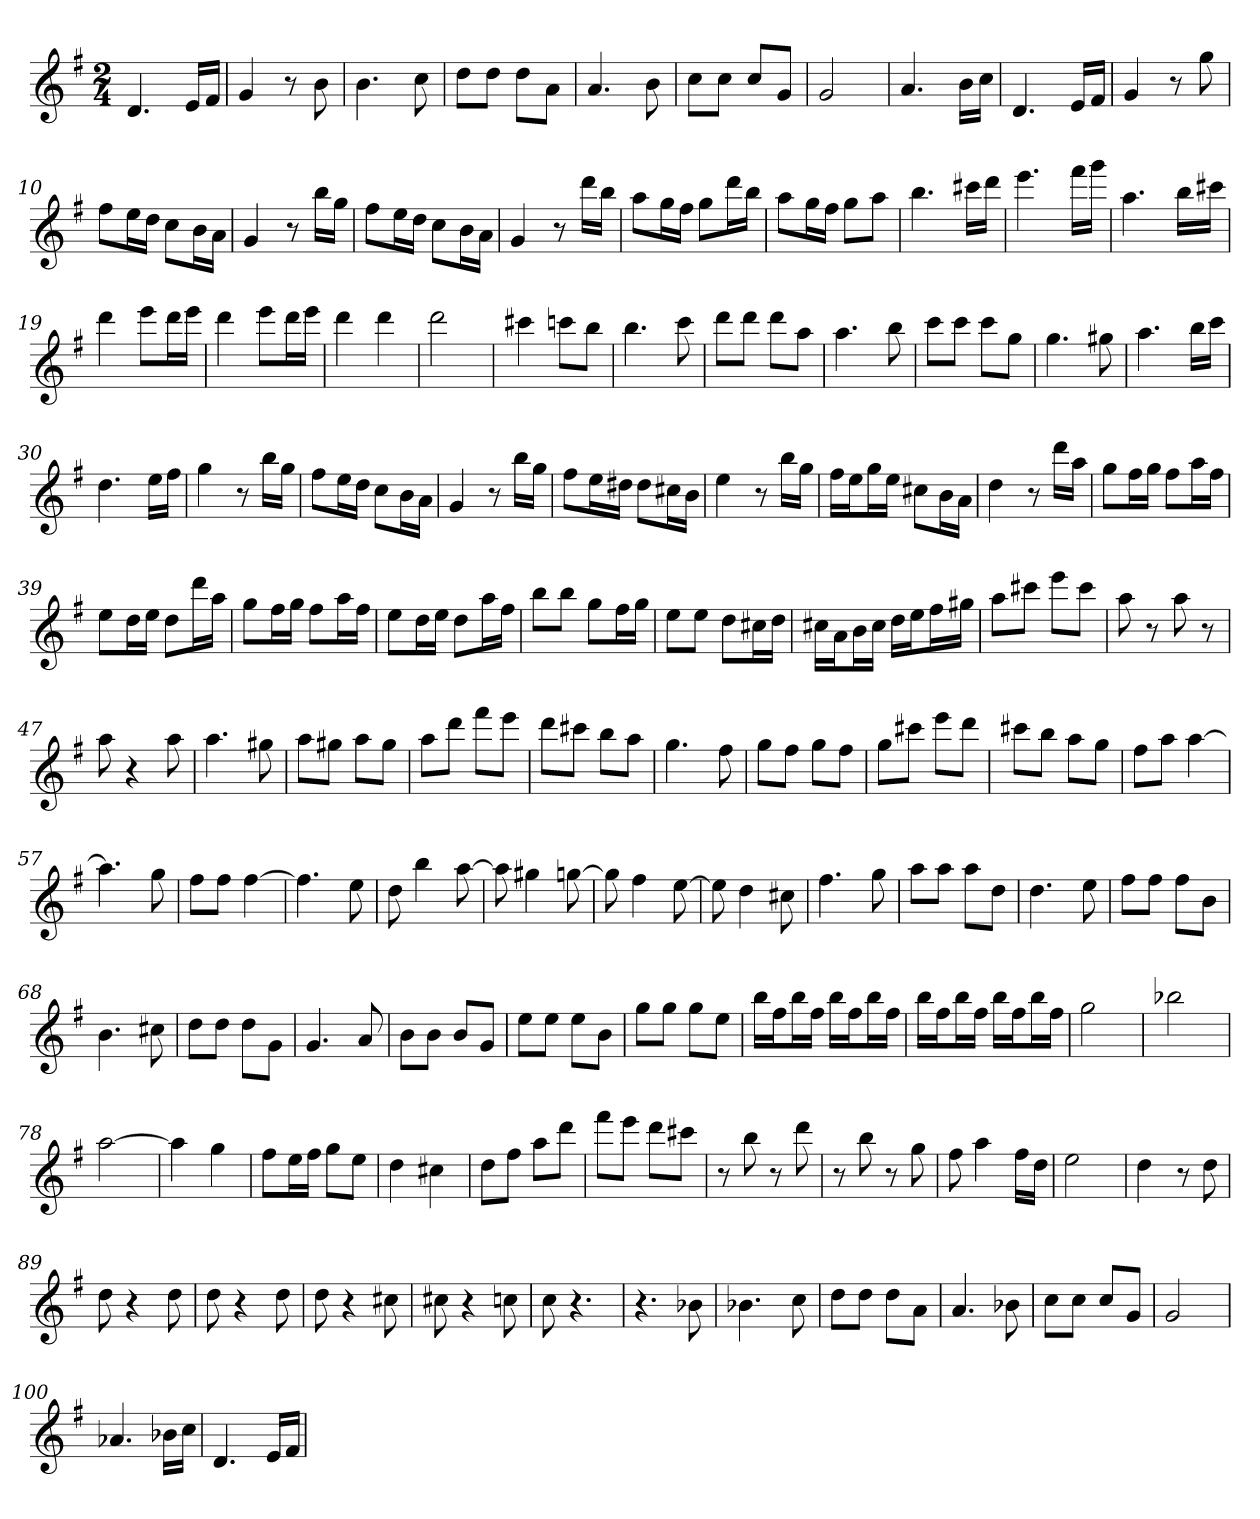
**kern
*part1
*staff1
*k[f#]
*G:
*M2/4
=
4.d
16eLL
16f#JJ
=1
4g
8r
8b
=2
4.b
8cc
=3
8ddL
8ddJ
8ddL
8aJ
=4
4.a
8b
=5
8ccL
8ccJ
8ccL
8gJ
=6
2g
=7
4.a
16bLL
16ccJJ
=8
4.d
16eLL
16f#JJ
=9
4g
8r
8gg
=10
8ff#L
16eeL
16ddJJ
8ccL
16bL
16aJJ
=11
4g
8r
16bbLL
16ggJJ
=12
8ff#L
16eeL
16ddJJ
8ccL
16bL
16aJJ
=13
4g
8r
16dddLL
16bbJJ
=14
8aaL
16ggL
16ff#JJ
8ggL
16dddL
16bbJJ
=15
8aaL
16ggL
16ff#JJ
8ggL
8aaJ
=16
4.bb
16ccc#XLL
16dddJJ
=17
4.eee
16fff#LL
16gggJJ
=18
4.aa
16bbLL
16ccc#XJJ
=19
4ddd
8eeeL
16dddL
16eeeJJ
=20
4ddd
8eeeL
16dddL
16eeeJJ
=21
4ddd
4ddd
=22
2ddd
=23
4ccc#X
8cccnL
8bbJ
=24
4.bb
8ccc
=25
8dddL
8dddJ
8dddL
8aaJ
=26
4.aa
8bb
=27
8cccL
8cccJ
8cccL
8ggJ
=28
4.gg
8gg#X
=29
4.aa
16bbLL
16cccJJ
=30
4.dd
16eeLL
16ff#JJ
=31
4gg
8r
16bbLL
16ggJJ
=32
8ff#L
16eeL
16ddJJ
8ccL
16bL
16aJJ
=33
4g
8r
16bbLL
16ggJJ
=34
8ff#L
16eeL
16dd#XJJ
8dd#L
16cc#XL
16bJJ
=35
4ee
8r
16bbLL
16ggJJ
=36
16ff#LL
16eeJ
16ggL
16eeJJ
8cc#XL
16bL
16aJJ
=37
4dd
8r
16dddLL
16aaJJ
=38
8ggL
16ff#L
16ggJJ
8ff#L
16aaL
16ff#JJ
=39
8eeL
16ddL
16eeJJ
8ddL
16dddL
16aaJJ
=40
8ggL
16ff#L
16ggJJ
8ff#L
16aaL
16ff#JJ
=41
8eeL
16ddL
16eeJJ
8ddL
16aaL
16ff#JJ
=42
8bbL
8bbJ
8ggL
16ff#L
16ggJJ
=43
8eeL
8eeJ
8ddL
16cc#XL
16ddJJ
=44
16cc#XLL
16aJ
16bL
16cc#JJ
16ddLL
16eeJ
16ff#L
16gg#XJJ
=45
8aaL
8ccc#XJ
8eeeL
8ccc#J
=46
8aa
8r
8aa
8r
=47
8aa
4r
8aa
=48
4.aa
8gg#X
=49
8aaL
8gg#XJ
8aaL
8gg#J
=50
8aaL
8dddJ
8fff#L
8eeeJ
=51
8dddL
8ccc#XJ
8bbL
8aaJ
=52
4.gg
8ff#
=53
8ggL
8ff#J
8ggL
8ff#J
=54
8ggL
8ccc#XJ
8eeeL
8dddJ
=55
8ccc#XL
8bbJ
8aaL
8ggJ
=56
8ff#L
8aaJ
[4aa
=57
4.aa]
8gg
=58
8ff#L
8ff#J
[4ff#
=59
4.ff#]
8ee
=60
8dd
4bb
[8aa
=61
8aa]
4gg#X
[8ggn
=62
8gg]
4ff#
[8ee
=63
8ee]
4dd
8cc#X
=64
4.ff#
8gg
=65
8aaL
8aaJ
8aaL
8ddJ
=66
4.dd
8ee
=67
8ff#L
8ff#J
8ff#L
8bJ
=68
4.b
8cc#X
=69
8ddL
8ddJ
8ddL
8gJ
=70
4.g
8a
=71
8bL
8bJ
8bL
8gJ
=72
8eeL
8eeJ
8eeL
8bJ
=73
8ggL
8ggJ
8ggL
8eeJ
=74
16bbLL
16ff#J
16bbL
16ff#JJ
16bbLL
16ff#J
16bbL
16ff#JJ
=75
16bbLL
16ff#J
16bbL
16ff#JJ
16bbLL
16ff#J
16bbL
16ff#JJ
=76
2gg
=77
2bb-X
=78
[2aa
=79
4aa]
4gg
=80
8ff#L
16eeL
16ff#JJ
8ggL
8eeJ
=81
4dd
4cc#X
=82
8ddL
8ff#J
8aaL
8dddJ
=83
8fff#L
8eeeJ
8dddL
8ccc#XJ
=84
8r
8bb
8r
8ddd
=85
8r
8bb
8r
8gg
=86
8ff#
4aa
16ff#LL
16ddJJ
=87
2ee
=88
4dd
8r
8dd
=89
8dd
4r
8dd
=90
8dd
4r
8dd
=91
8dd
4r
8cc#X
=92
8cc#X
4r
8ccn
=93
8cc
4.r
=94
4.r
8b-X
=95
4.b-X
8cc
=96
8ddL
8ddJ
8ddL
8aJ
=97
4.a
8b-X
=98
8ccL
8ccJ
8ccL
8gJ
=99
2g
=100
4.a-X
16b-XLL
16ccJJ
=101
4.d
16eLL
16f#JJ
=
*-
